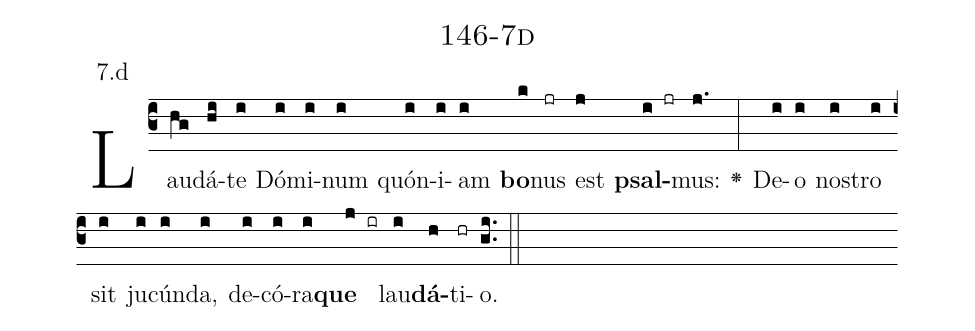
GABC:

name: 146-7d;
annotation: 7.d;
%%
(c3)Lau(hg)dá(hi)te(i) Dó(i)mi(i)num(i) quón(i)i(i)am(i) <b>bo</b>(k)nus(jr) est(j) <b>psal</b>(i jr)mus:(j.) <v>\greheightstar</v>(:) De(i)o(i) nos(i)tro(i) sit(i) ju(i)cún(i)da,(i) de(i)có(i)ra(i)<b>que</b>(j ir) lau(i)<b>dá</b>(h)ti(hr)o.(gi..) (::)


%E(i) u(i) o(j) u(i) a(h) e.(gi..) (::)
